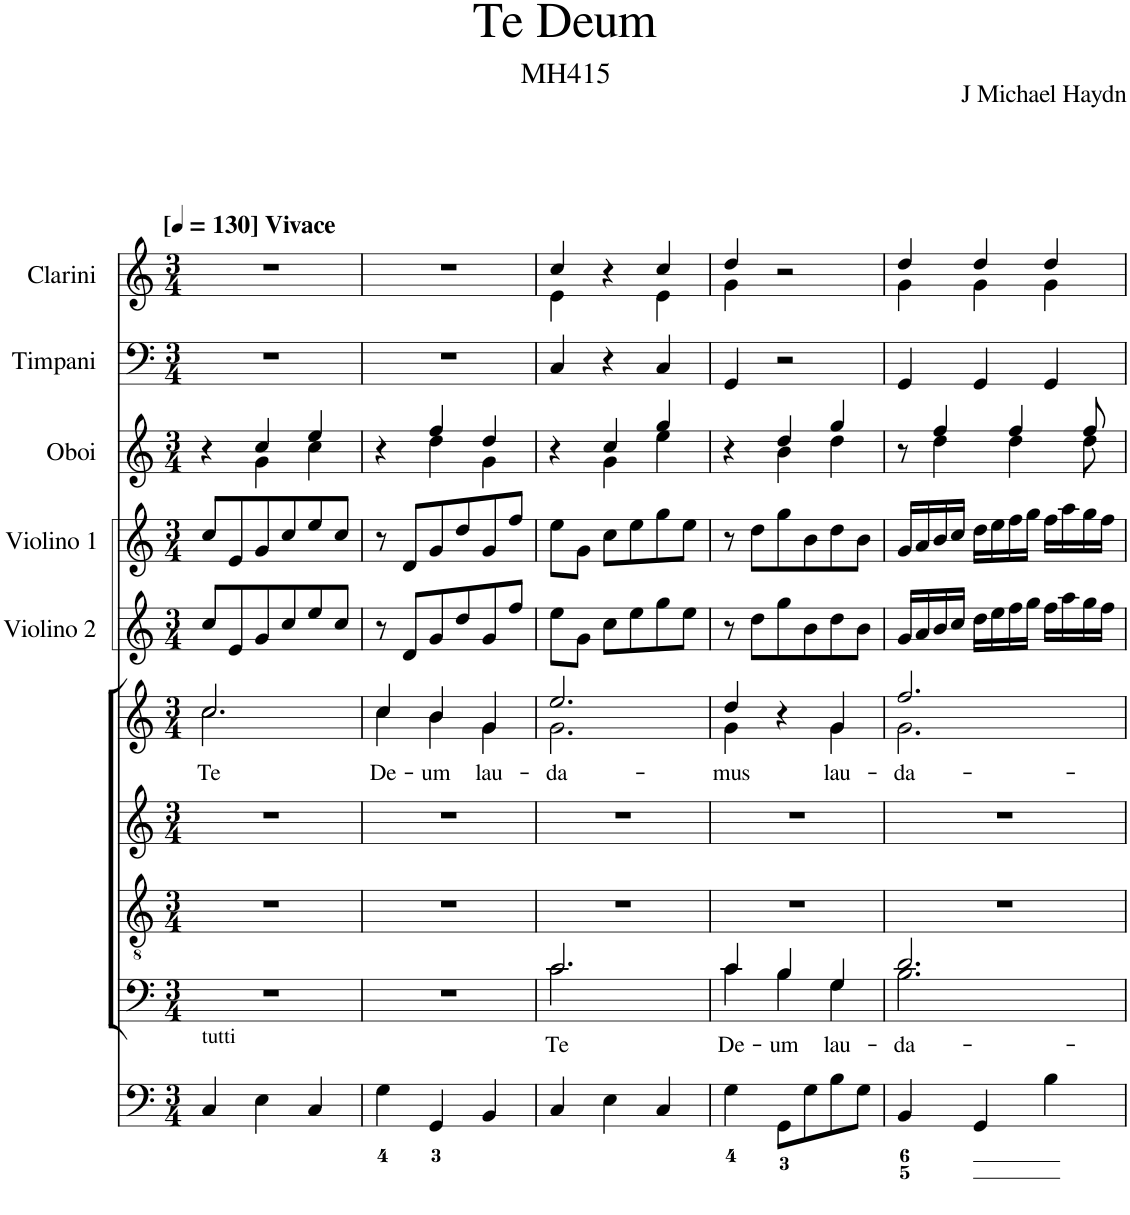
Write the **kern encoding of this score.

**kern	**kern	**text	**kern	**kern	**kern	**text	**kern	**kern	**kern	**kern	**kern
*part10	*part9	*part9	*part8	*part7	*part6	*part6	*part5	*part4	*part3	*part2	*part1
*staff10	*staff9	*staff9	*staff8	*staff7	*staff6	*staff6	*staff5	*staff4	*staff3	*staff2	*staff1
*I"Organ	*I"Voice	*	*I"Tenor	*I"Alto	*I"Voice	*	*I"Violino 2	*I"Violino 1	*I"Oboi	*I"Timpani	*I"Clarini
*	*	*	*	*	*	*	*I'Vln	*I'Vln	*I'O	*I'T	*I'C
*clefF4	*clefF4	*	*clefGv2	*clefG2	*clefG2	*	*clefG2	*clefG2	*clefG2	*clefF4	*clefG2
*k[]	*k[]	*	*k[]	*k[]	*k[]	*	*k[]	*k[]	*k[]	*k[]	*k[]
*M3/4	*M3/4	*	*M3/4	*M3/4	*M3/4	*	*M3/4	*M3/4	*M3/4	*M3/4	*M3/4
*MM130	*MM130	*	*MM130	*MM130	*MM130	*	*MM130	*MM130	*MM130	*MM130	*MM130
=1	=1	=1	=1	=1	=1	=1	=1	=1	=1	=1	=1
!	!	!	!	!	!	!	!	!	!	!	!LO:TX:a:B:t=[
!	!	!	!	!	!	!	!	!	!	!	!LO:TX:a:B:t=] Vivace
!LO:TX:a:t=tutti	!	!	!	!	!	!	!	!	!	!	!
!	!	!	!	!	!	!LO:LY:b	!	!	!	!	!
*	*	*	*	*	*^	*	*	*	*^	*	*
4C/	2.r	.	2.r	2.r	2.cc/	2.cc\	Te	8cc/L	8cc/L	4r	4ryy	2.r	2.r
.	.	.	.	.	.	.	.	8e/	8e/	.	.	.	.
4E\	.	.	.	.	.	.	.	8g/	8g/	4cc/	4g\	.	.
.	.	.	.	.	.	.	.	8cc/	8cc/	.	.	.	.
4C/	.	.	.	.	.	.	.	8ee/	8ee/	4ee/	4cc\	.	.
.	.	.	.	.	.	.	.	8cc/J	8cc/J	.	.	.	.
=2	=2	=2	=2	=2	=2	=2	=2	=2	=2	=2	=2	=2	=2
!	!	!	!	!	!	!	!LO:LY:b	!	!	!	!	!	!
4G\	2.r	.	2.r	2.r	4cc/	4cc\	De-	8r	8r	4r	4ryy	2.r	2.r
.	.	.	.	.	.	.	.	8d/L	8d/L	.	.	.	.
!	!	!	!	!	!	!	!LO:LY:b	!	!	!	!	!	!
4GG/	.	.	.	.	4b/	4b\	-um	8g/	8g/	4ff/	4dd\	.	.
.	.	.	.	.	.	.	.	8dd/	8dd/	.	.	.	.
!	!	!	!	!	!	!	!LO:LY:b	!	!	!	!	!	!
4BB/	.	.	.	.	4g/	4g\	lau-	8g/	8g/	4dd/	4g\	.	.
.	.	.	.	.	.	.	.	8ff/J	8ff/J	.	.	.	.
=3	=3	=3	=3	=3	=3	=3	=3	=3	=3	=3	=3	=3	=3
!	!	!LO:LY:b	!	!	!	!	!LO:LY:b	!	!	!	!	!	!
*	*^	*	*	*	*	*	*	*	*	*	*	*	*^
4C/	2.c/	2.c\	Te	2.r	2.r	2.ee/	2.g\	-da-	8ee\L	8ee\L	4r	4ryy	4C/	4cc/	4e\
.	.	.	.	.	.	.	.	.	8g\J	8g\J	.	.	.	.	.
4E\	.	.	.	.	.	.	.	.	8cc\L	8cc\L	4cc/	4g\	4r	4r	4ryy
.	.	.	.	.	.	.	.	.	8ee\	8ee\	.	.	.	.	.
4C/	.	.	.	.	.	.	.	.	8gg\	8gg\	4gg/	4ee\	4C/	4cc/	4e\
.	.	.	.	.	.	.	.	.	8ee\J	8ee\J	.	.	.	.	.
=4	=4	=4	=4	=4	=4	=4	=4	=4	=4	=4	=4	=4	=4	=4	=4
!	!	!	!LO:LY:b	!	!	!	!	!LO:LY:b	!	!	!	!	!	!	!
4G\	4c/	4c\	De-	2.r	2.r	4dd/	4g\	-mus	8r	8r	4r	4ryy	4GG/	4dd/	4g\
.	.	.	.	.	.	.	.	.	8dd\L	8dd\L	.	.	.	.	.
!	!	!	!LO:LY:b	!	!	!	!	!	!	!	!	!	!	!	!
8GG\L	4B/	4B\	-um	.	.	4r	4ryy	.	8gg\	8gg\	4dd/	4b\	2r	2r	2ryy
8G\	.	.	.	.	.	.	.	.	8b\	8b\	.	.	.	.	.
!	!	!	!LO:LY:b	!	!	!	!	!LO:LY:b	!	!	!	!	!	!	!
8B\	4G/	4G\	lau-	.	.	4g/	4g\	lau-	8dd\	8dd\	4gg/	4dd\	.	.	.
8G\J	.	.	.	.	.	.	.	.	8b\J	8b\J	.	.	.	.	.
=5	=5	=5	=5	=5	=5	=5	=5	=5	=5	=5	=5	=5	=5	=5	=5
!	!	!	!LO:LY:b	!	!	!	!	!LO:LY:b	!	!	!	!	!	!	!
4BB/	2.d/	2.B\	-da-	2.r	2.r	2.ff/	2.g\	-da-	16g/LL	16g/LL	8r	8ryy	4GG/	4dd/	4g\
.	.	.	.	.	.	.	.	.	16a/	16a/	.	.	.	.	.
.	.	.	.	.	.	.	.	.	16b/	16b/	4ff/	4dd\	.	.	.
.	.	.	.	.	.	.	.	.	16cc/JJ	16cc/JJ	.	.	.	.	.
4GG/	.	.	.	.	.	.	.	.	16dd\LL	16dd\LL	.	.	4GG/	4dd/	4g\
.	.	.	.	.	.	.	.	.	16ee\	16ee\	.	.	.	.	.
.	.	.	.	.	.	.	.	.	16ff\	16ff\	4ff/	4dd\	.	.	.
.	.	.	.	.	.	.	.	.	16gg\JJ	16gg\JJ	.	.	.	.	.
4B\	.	.	.	.	.	.	.	.	16ff\LL	16ff\LL	.	.	4GG/	4dd/	4g\
.	.	.	.	.	.	.	.	.	16aa\	16aa\	.	.	.	.	.
.	.	.	.	.	.	.	.	.	16gg\	16gg\	8ff/	8dd\	.	.	.
.	.	.	.	.	.	.	.	.	16ff\JJ	16ff\JJ	.	.	.	.	.
*	*v	*v	*	*	*	*v	*v	*	*	*	*v	*v	*	*v	*v
=	=	=	=	=	=	=	=	=	=	=	=
*-	*-	*-	*-	*-	*-	*-	*-	*-	*-	*-	*-
